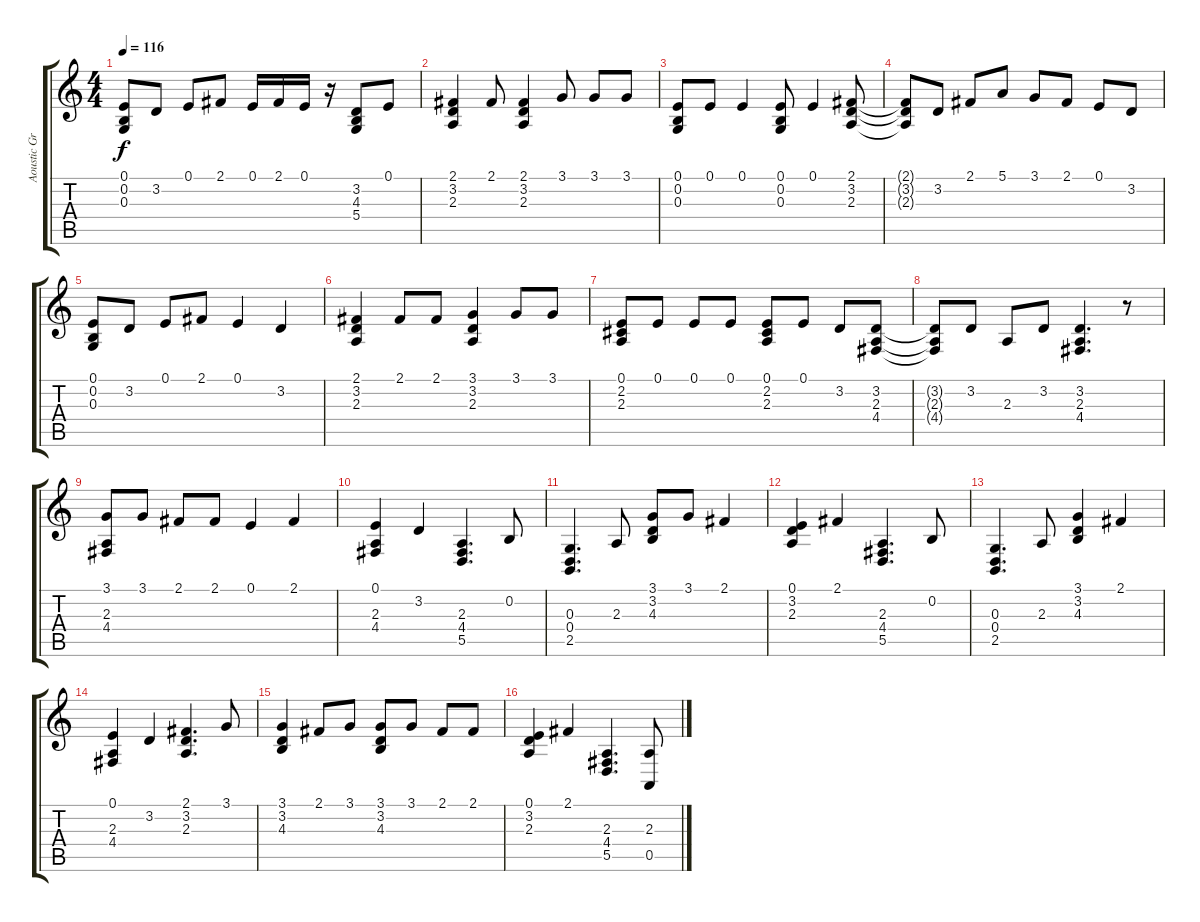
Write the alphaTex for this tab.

\track ("Aoustic Grand Piano" "Aoustic Gr") {solo instrument agogo}
\staff {score tabs}
\tuning (E4 B3 G3 D3 A2 E2) {hide}
\ts (4 4)
\tempo 116
\clef g2
\ks c
(0.1 0.2 0.3).8{dy f} 3.2.8 0.1.8 2.1.8 0.1.16 2.1.16 0.1.16 r.16 (3.2 4.3 5.4).8 0.1.8 |
(2.1 3.2 2.3).4 2.1.8 (2.1 3.2 2.3).4 3.1.8 3.1.8 3.1.8 |
(0.1 0.2 0.3).8 0.1.8 0.1.4 (0.1 0.2 0.3).8 0.1.4 (2.1 3.2 2.3).8 |
(2.1{t} 3.2{t} 2.3{t}).8 3.2.8 2.1.8 5.1.8 3.1.8 2.1.8 0.1.8 3.2.8 |
(0.1 0.2 0.3).8 3.2.8 0.1.8 2.1.8 0.1.4 3.2.4 |
(2.1 3.2 2.3).4 2.1.8 2.1.8 (3.1 3.2 2.3).4 3.1.8 3.1.8 |
(0.1 2.2 2.3).8 0.1.8 0.1.8 0.1.8 (0.1 2.2 2.3).8 0.1.8 3.2.8 (3.2 2.3 4.4).8 |
(3.2{t} 2.3{t} 4.4{t}).8 3.2.8 2.3.8 3.2.8 (3.2 2.3 4.4).4{d} r.8 |
(3.1 2.3 4.4).8 3.1.8 2.1.8 2.1.8 0.1.4 2.1.4 |
(0.1 2.3 4.4).4 3.2.4 (2.3 4.4 5.5).4{d} 0.2.8 |
(0.3 0.4 2.5).4{d} 2.3.8 (3.1 3.2 4.3).8 3.1.8 2.1.4 |
(0.1 3.2 2.3).4 2.1.4 (2.3 4.4 5.5).4{d} 0.2.8 |
(0.3 0.4 2.5).4{d} 2.3.8 (3.1 3.2 4.3).4 2.1.4 |
(0.1 2.3 4.4).4 3.2.4 (2.1 3.2 2.3).4{d} 3.1.8 |
(3.1 3.2 4.3).4 2.1.8 3.1.8 (3.1 3.2 4.3).8 3.1.8 2.1.8 2.1.8 |
(0.1 3.2 2.3).4 2.1.4 (2.3 4.4 5.5).4{d} (2.3 0.5).8
